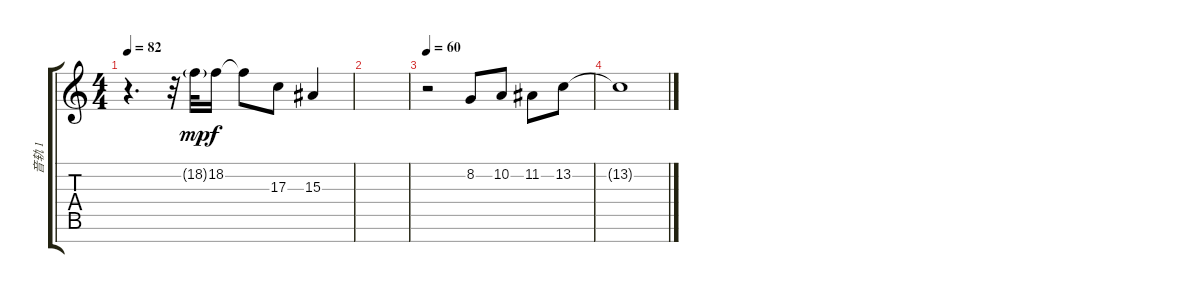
\track ("音轨 1" "音轨 1") {instrument honkytonkpiano}
\staff {score tabs}
\tuning (E4 B3 G3 D3 A2 E2 B1) {hide}
\ts (4 4)
\tempo 82
\clef g2
\ks c
r.4{d dy f} r.32 18.2{g}.32{dy mp} 18.2.16{dy f} 18.2{t}.8 17.3.8 15.3.4 |
|
\tempo 60
r.2 8.2.8 10.2.8 11.2.8 13.2.8 |
13.2{t}.1
